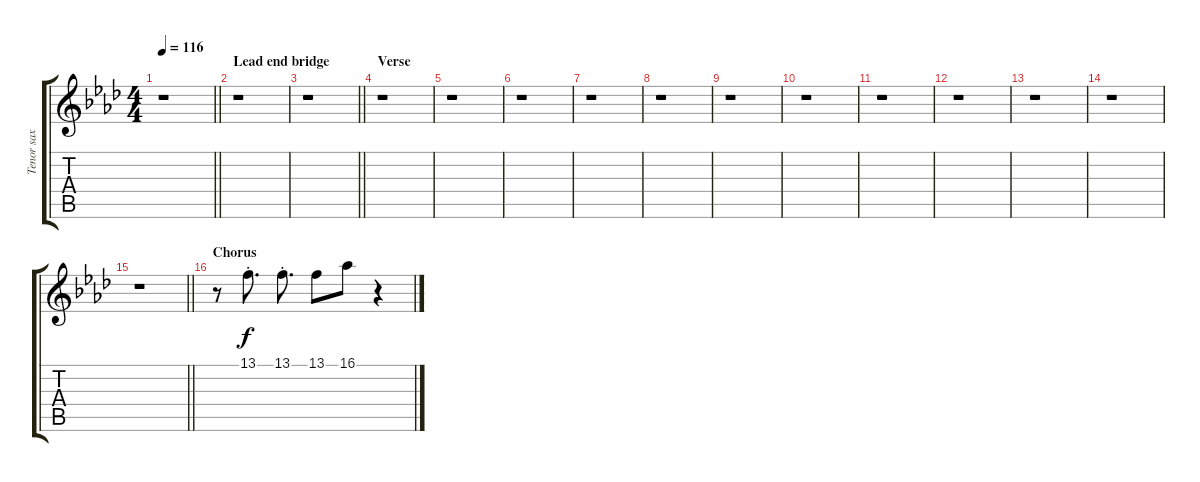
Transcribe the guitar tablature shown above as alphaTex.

\track ("Tenor sax" "Tenor sax") {instrument tenorsax}
\staff {score tabs}
\tuning (E4 B3 G3 D3 A2 E2) {hide}
\ts (4 4)
\tempo 116
\clef g2
\barLineRight lightlight
\ks fminor
r.1{dy f} |
\section ("" "Lead end bridge")
r.1 |
\barLineRight lightlight
r.1 |
\section ("" "Verse")
r.1 |
r.1 |
r.1 |
r.1 |
r.1 |
r.1 |
r.1 |
r.1 |
r.1 |
r.1 |
r.1 |
\barLineRight lightlight
r.1 |
\section ("" "Chorus")
r.8 13.1{st}.8{d} 13.1{st}.8{d} 13.1.8 16.1.8 r.4
